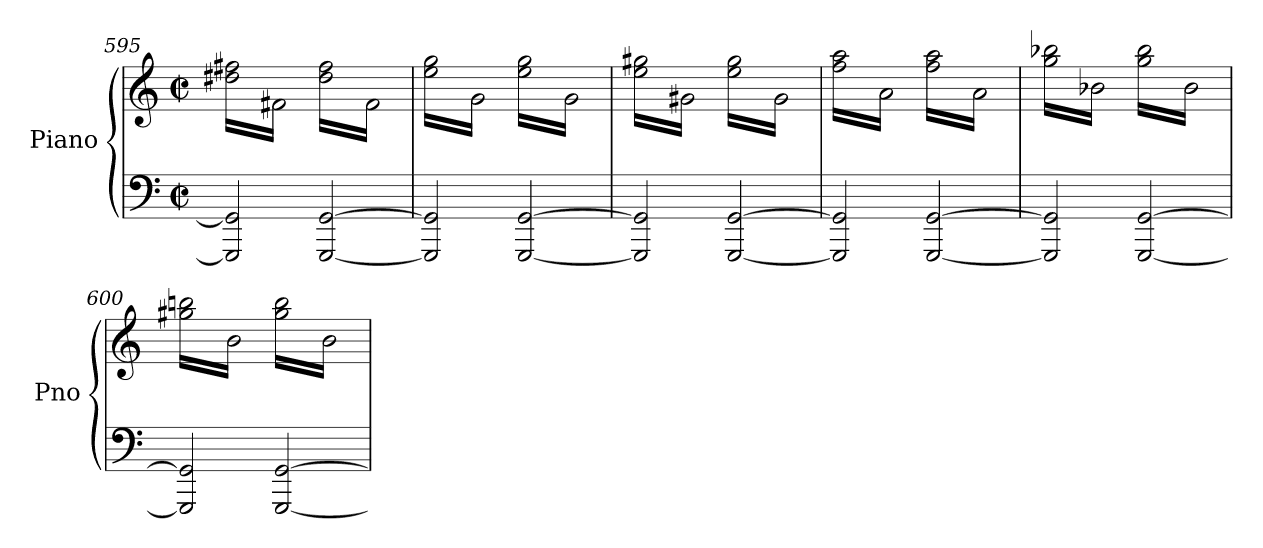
**kern	**kern
*part1	*part1
*staff2	*staff1
*I"Piano	*
*I'Pno	*
*clefF4	*clefG2
*k[]	*k[]
*M4/4	*M4/4
*met(c|)	*met(c|)
=595	=595
*	*tremolo
2GGG/] 2GG/]	16dd#X\ 16ff#X\LL
.	16f#X\
.	16dd#X\ 16ff#X\
.	16f#X\
.	16dd#X\ 16ff#X\
.	16f#X\
.	16dd#X\ 16ff#X\
.	16f#X\JJ
[2GGG/ [2GG/	16dd#\ 16ff#\LL
.	16f#\
.	16dd#\ 16ff#\
.	16f#\
.	16dd#\ 16ff#\
.	16f#\
.	16dd#\ 16ff#\
.	16f#\JJ
=596	=596
2GGG/] 2GG/]	16ee\ 16gg\LL
.	16g\
.	16ee\ 16gg\
.	16g\
.	16ee\ 16gg\
.	16g\
.	16ee\ 16gg\
.	16g\JJ
[2GGG/ [2GG/	16ee\ 16gg\LL
.	16g\
.	16ee\ 16gg\
.	16g\
.	16ee\ 16gg\
.	16g\
.	16ee\ 16gg\
.	16g\JJ
!!LO:LB:g=z
=597	=597
2GGG/] 2GG/]	16ee\ 16gg#X\LL
.	16g#X\
.	16ee\ 16gg#X\
.	16g#X\
.	16ee\ 16gg#X\
.	16g#X\
.	16ee\ 16gg#X\
.	16g#X\JJ
[2GGG/ [2GG/	16ee\ 16gg#\LL
.	16g#\
.	16ee\ 16gg#\
.	16g#\
.	16ee\ 16gg#\
.	16g#\
.	16ee\ 16gg#\
.	16g#\JJ
=598	=598
2GGG/] 2GG/]	16ff\ 16aa\LL
.	16a\
.	16ff\ 16aa\
.	16a\
.	16ff\ 16aa\
.	16a\
.	16ff\ 16aa\
.	16a\JJ
[2GGG/ [2GG/	16ff\ 16aa\LL
.	16a\
.	16ff\ 16aa\
.	16a\
.	16ff\ 16aa\
.	16a\
.	16ff\ 16aa\
.	16a\JJ
=599	=599
2GGG/] 2GG/]	16gg\ 16bb-X\LL
.	16b-X\
.	16gg\ 16bb-X\
.	16b-X\
.	16gg\ 16bb-X\
.	16b-X\
.	16gg\ 16bb-X\
.	16b-X\JJ
[2GGG/ [2GG/	16gg\ 16bb-\LL
.	16b-\
.	16gg\ 16bb-\
.	16b-\
.	16gg\ 16bb-\
.	16b-\
.	16gg\ 16bb-\
.	16b-\JJ
=600	=600
2GGG/] 2GG/]	16gg#X\ 16bbn\LL
.	16b\
.	16gg#X\ 16bbn\
.	16b\
.	16gg#X\ 16bbn\
.	16b\
.	16gg#X\ 16bbn\
.	16b\JJ
[2GGG/ [2GG/	16gg#\ 16bb\LL
.	16b\
.	16gg#\ 16bb\
.	16b\
.	16gg#\ 16bb\
.	16b\
.	16gg#\ 16bb\
.	16b\JJ
*	*Xtremolo
.	.
.	.
.	.
.	.
=	=
*-	*-
